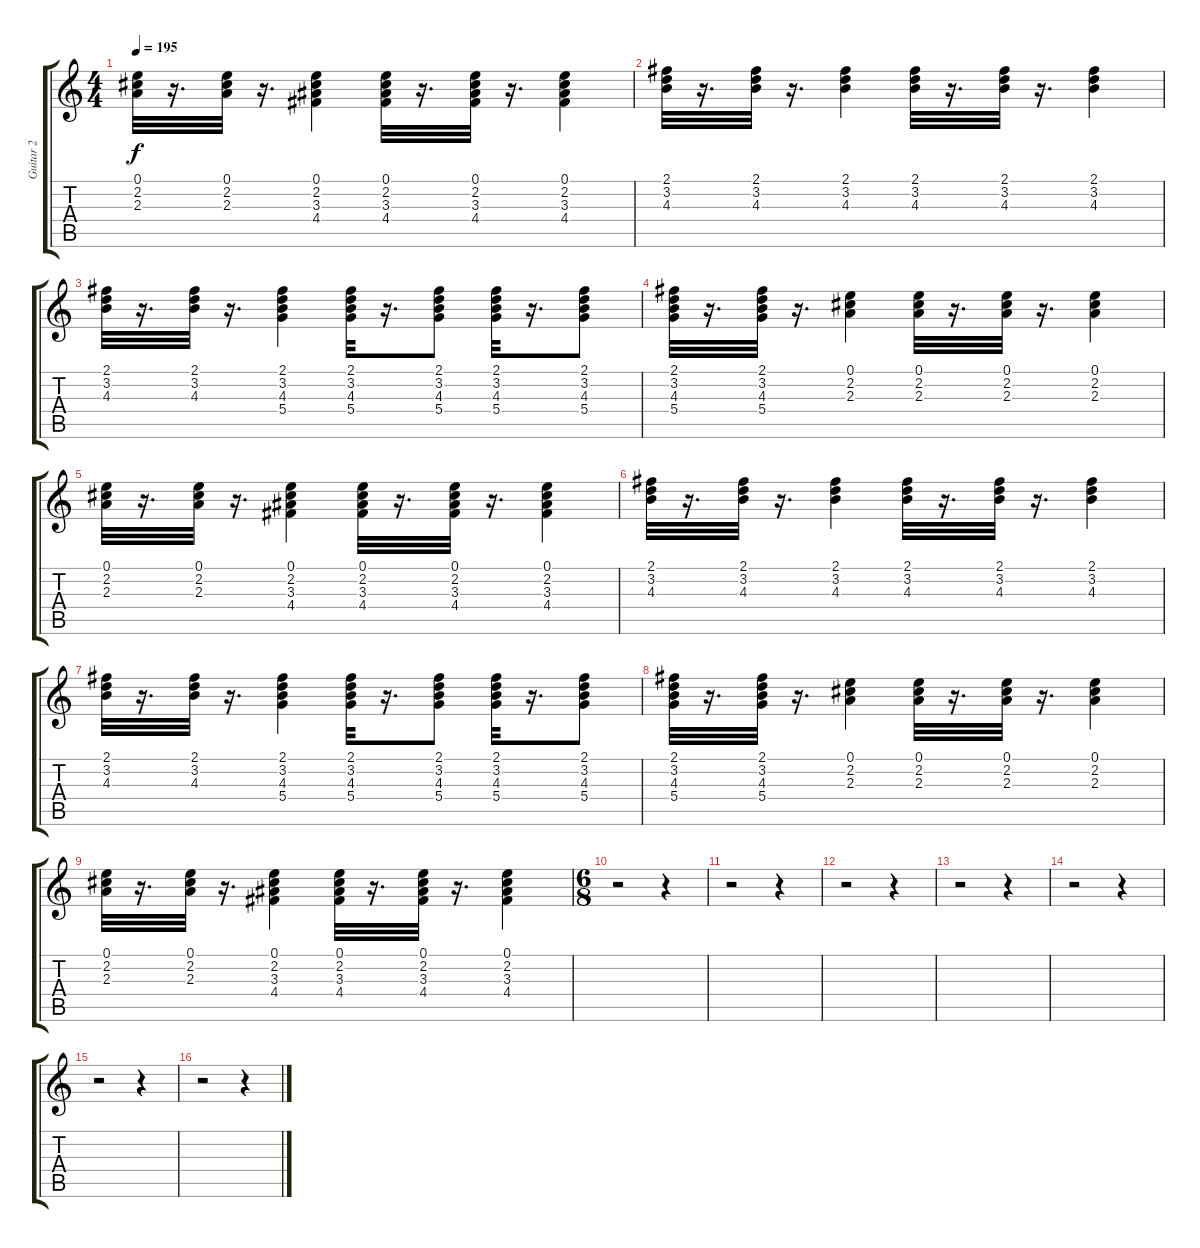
\track ("Guitar 2" "Guitar 2") {instrument distortionguitar}
\staff {score tabs}
\tuning (E4 B3 G3 D3 A2 E2) {hide}
\ts (4 4)
\tempo 195
\clef g2
\ks c
(0.1 2.2 2.3).32{dy f} r.16{d} (0.1 2.2 2.3).32 r.16{d} (0.1 2.2 3.3 4.4).4 (0.1 2.2 3.3 4.4).32 r.16{d} (0.1 2.2 3.3 4.4).32 r.16{d} (0.1 2.2 3.3 4.4).4 |
(2.1 3.2 4.3).32{volume 10 instrument distortionguitar} r.16{d} (2.1 3.2 4.3).32 r.16{d} (2.1 3.2 4.3).4 (2.1 3.2 4.3).32 r.16{d} (2.1 3.2 4.3).32 r.16{d} (2.1 3.2 4.3).4 |
(2.1 3.2 4.3).32 r.16{d} (2.1 3.2 4.3).32 r.16{d} (2.1 3.2 4.3 5.4).4 (2.1 3.2 4.3 5.4).32 r.16{d} (2.1 3.2 4.3 5.4).8 (2.1 3.2 4.3 5.4).32 r.16{d} (2.1 3.2 4.3 5.4).8 |
(2.1 3.2 4.3 5.4).32 r.16{d} (2.1 3.2 4.3 5.4).32 r.16{d} (0.1 2.2 2.3).4 (0.1 2.2 2.3).32 r.16{d} (0.1 2.2 2.3).32 r.16{d} (0.1 2.2 2.3).4 |
(0.1 2.2 2.3).32 r.16{d} (0.1 2.2 2.3).32 r.16{d} (0.1 2.2 3.3 4.4).4 (0.1 2.2 3.3 4.4).32 r.16{d} (0.1 2.2 3.3 4.4).32 r.16{d} (0.1 2.2 3.3 4.4).4 |
(2.1 3.2 4.3).32 r.16{d} (2.1 3.2 4.3).32 r.16{d} (2.1 3.2 4.3).4 (2.1 3.2 4.3).32 r.16{d} (2.1 3.2 4.3).32 r.16{d} (2.1 3.2 4.3).4 |
(2.1 3.2 4.3).32 r.16{d} (2.1 3.2 4.3).32 r.16{d} (2.1 3.2 4.3 5.4).4 (2.1 3.2 4.3 5.4).32 r.16{d} (2.1 3.2 4.3 5.4).8 (2.1 3.2 4.3 5.4).32 r.16{d} (2.1 3.2 4.3 5.4).8 |
(2.1 3.2 4.3 5.4).32 r.16{d} (2.1 3.2 4.3 5.4).32 r.16{d} (0.1 2.2 2.3).4 (0.1 2.2 2.3).32 r.16{d} (0.1 2.2 2.3).32 r.16{d} (0.1 2.2 2.3).4 |
(0.1 2.2 2.3).32 r.16{d} (0.1 2.2 2.3).32 r.16{d} (0.1 2.2 3.3 4.4).4 (0.1 2.2 3.3 4.4).32 r.16{d} (0.1 2.2 3.3 4.4).32 r.16{d} (0.1 2.2 3.3 4.4).4 |
\ts (6 8)
r.2 r.4 |
r.2 r.4 |
r.2 r.4 |
r.2 r.4 |
r.2 r.4 |
r.2 r.4 |
r.2 r.4
